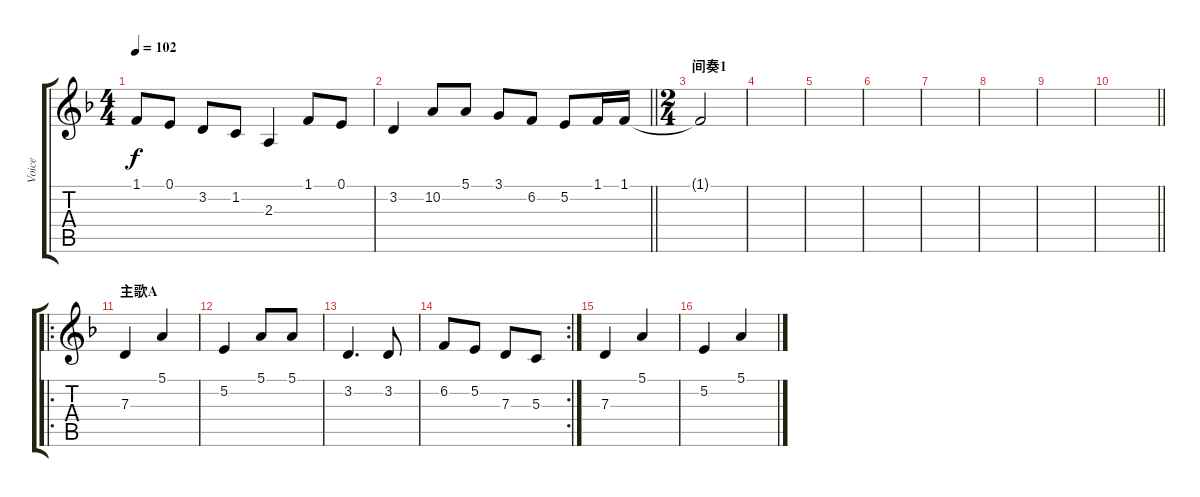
\track ("Voice" "Voice") {instrument harmonica}
\staff {score tabs}
\tuning (E4 B3 G3 D3 A2 E2) {hide}
\ts (4 4)
\tempo 102
\clef g2
\ks f
1.1.8{dy f} 0.1.8 3.2.8 1.2.8 2.3.4 1.1.8 0.1.8 |
\barLineRight lightlight
3.2.4 10.2.8 5.1.8 3.1.8 6.2.8 5.2.8 1.1.16 1.1.16 |
\ts (2 4)
\section ("" "间奏1")
1.1{t}.2 |
|
|
|
|
|
|
\barLineRight lightlight
|
\ro
\section ("" "主歌A")
7.3.4 5.1.4 |
5.2.4 5.1.8 5.1.8 |
3.2.4{d} 3.2.8 |
\rc 2
6.2.8 5.2.8 7.3.8 5.3.8 |
7.3.4 5.1.4 |
5.2.4 5.1.4
